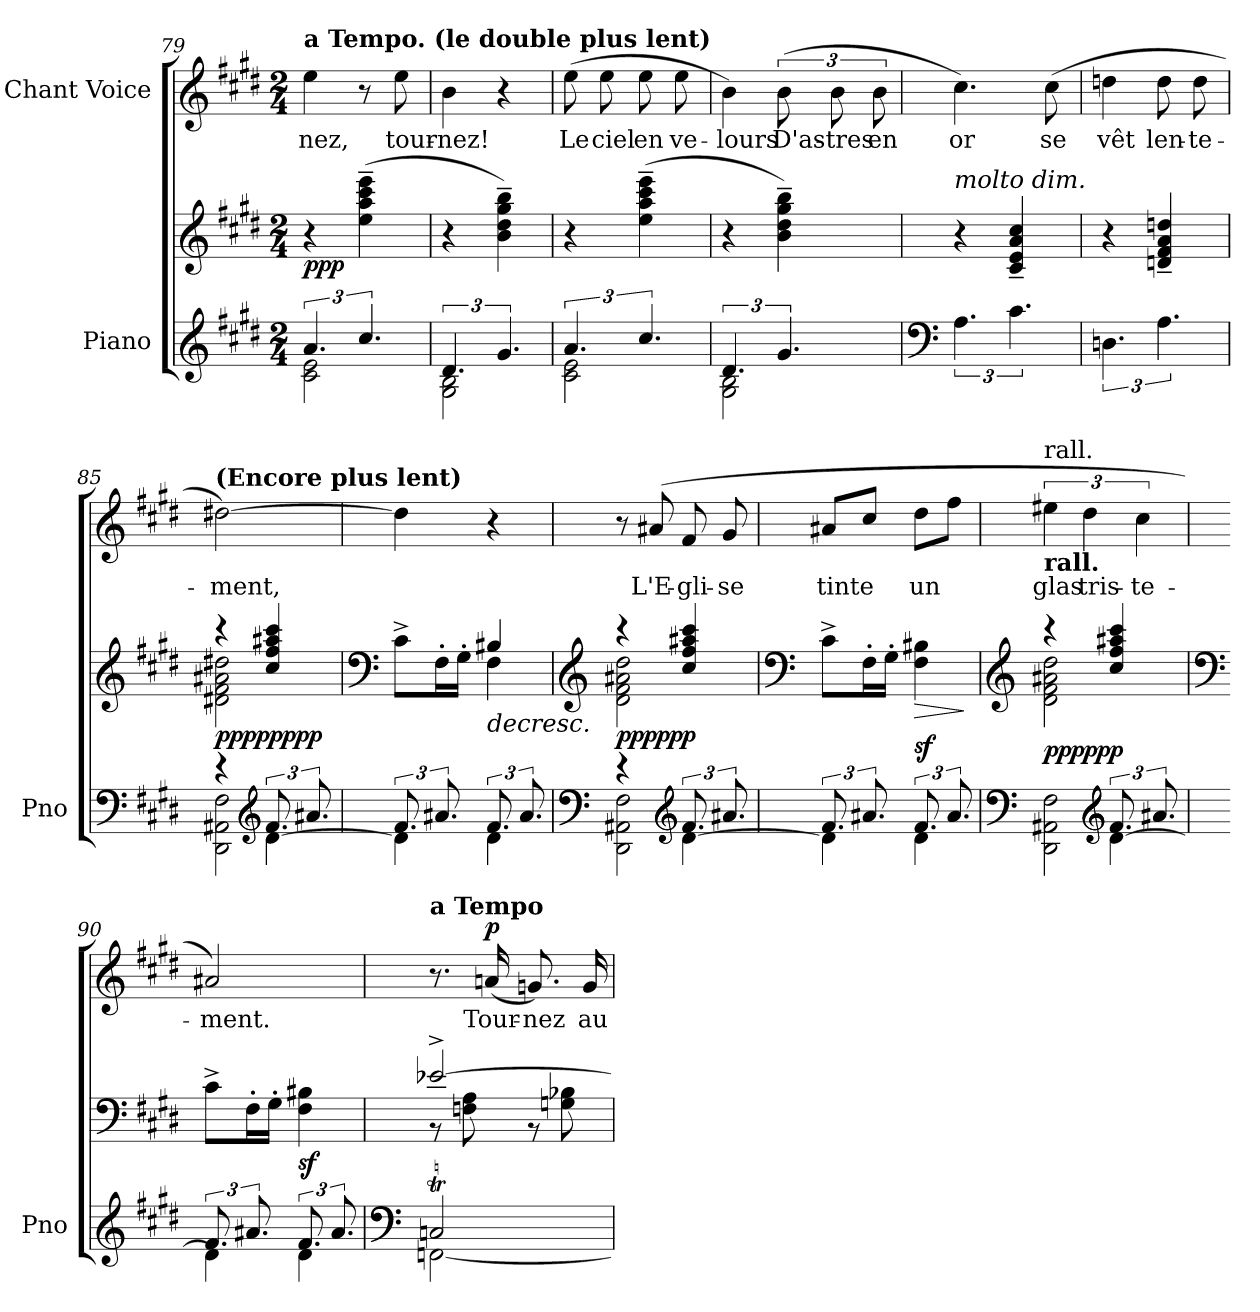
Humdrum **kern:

**kern	**kern	**dynam	**kern	**text	**dynam
*part2	*part2	*part2	*part1	*part1	*part1
*staff3	*staff2	*staff2/3	*staff1	*staff1	*staff1
*I"Piano	*	*	*I"Chant Voice	*	*
*I'Pno	*	*	*	*	*
*clefG2	*clefG2	*	*clefG2	*	*
*k[f#c#g#d#]	*k[f#c#g#d#]	*	*k[f#c#g#d#]	*	*
*M2/4	*M2/4	*	*M2/4	*	*
=79	=79	=79	=79	=79	=79
*^	*	*	*	*	*
!	!	!	!	!LO:TX:a:B:t=a Tempo.  (le double plus lent)	!	!
!	!	!	!LO:DY:b	!	!LO:LY:b	!
6.a/	2c#\ 2e\	4r	ppp	4ee\	-nez,	.
6.cc#/	.	(4ee\~< 4aa\~< 4ccc#\~< 4eee\~<	.	8r	.	.
!	!	!	!	!	!LO:LY:b	!
.	.	.	.	8ee\	tour-	.
=80	=80	=80	=80	=80	=80	=80
!	!	!	!	!	!LO:LY:b	!
6.d#/	2G#\ 2B\	4r	.	4b\	-nez!	.
6.g#/	.	4b\~< 4dd#\~< 4gg#\~< 4bb\~<)	.	4r	.	.
=81	=81	=81	=81	=81	=81	=81
!	!	!	!	!	!LO:LY:b	!
6.a/	2c#\ 2e\	4r	.	(8ee\	Le	.
!	!	!	!	!	!LO:LY:b	!
.	.	.	.	8ee\	ciel	.
!	!	!	!	!	!LO:LY:b	!
6.cc#/	.	(4ee\~< 4aa\~< 4ccc#\~< 4eee\~<	.	8ee\	en	.
!	!	!	!	!	!LO:LY:b	!
.	.	.	.	8ee\	ve-	.
=82	=82	=82	=82	=82	=82	=82
!	!	!	!	!	!LO:LY:b	!
6.d#/	2G#\ 2B\	4r	.	4b\)	-lours	.
!	!	!	!	!	!LO:LY:b	!
6.g#/	.	4b\~< 4dd#\~< 4gg#\~< 4bb\~<)	.	(12b\	D'as-	.
!	!	!	!	!	!LO:LY:b	!
.	.	.	.	12b\	-tres	.
!	!	!	!	!	!LO:LY:b	!
.	.	.	.	12b\	en	.
*v	*v	*	*	*	*	*
!!LO:LB:g=z
=83	=83	=83	=83	=83	=83
*clefF4	*	*	*	*	*
!	!LO:TX:a:i:t=molto  dim.	!	!	!	!
!	!	!	!	!LO:LY:b	!
6.A\	4r	.	4.cc#\)	or	.
6.c#\	4c#/~< 4e/~< 4a/~< 4cc#/~<	.	.	.	.
!	!	!	!	!LO:LY:b	!
.	.	.	(8cc#\	se	.
=84	=84	=84	=84	=84	=84
!	!	!	!	!LO:LY:b	!
6.Dn\	4r	.	4ddn\	vêt	.
!	!	!	!	!LO:LY:b	!
6.A\	4dn/~< 4f#/~< 4a/~< 4ddn/~<	.	8dd\	len-	.
!	!	!	!	!LO:LY:b	!
.	.	.	8dd\	-te-	.
=85	=85	=85	=85	=85	=85
*^	*^	*	*	*	*
*	*^	*	*	*	*	*	*
!	!	!	!	!	!	!LO:TX:a:B:t=(Encore plus lent)	!	!
!	!	!	!	!	!LO:DY:a=2	!	!LO:LY:b	!
!	!	!	!	!	!LO:DY:n=1:a	!	!	!
4r	2DD#\ 2AA#X\ 2F#\	4ryy	4r	2d#X\ 2f#\ 2a#X\ 2dd#X\	pppp pppp	[2dd#X\)	-ment,	.
*clefG2	*	*	*	*	*	*	*	*
12.f#/	.	[4d#\	4cc#/ 4ff#/ 4aa#X/ 4ccc#/	.	.	.	.	.
12.a#X/	.	.	.	.	.	.	.	.
*v	*v	*v	*	*	*	*	*	*
=86	=86	=86	=86	=86	=86	=86
*	*clefF4	*	*	*	*	*
*^	*	*	*	*	*	*
12.f#/	4d#\]	8c#^>\L	4ryy	.	4dd#\]	.	.
12.a#X/	.	16F#'>\L	.	.	.	.	.
.	.	16G#'>\JJ	.	.	.	.	.
!	!	!	!	!LO:HP:b	!	!	!
!	!	!	!	!LO:DY:n=1:a=2	!	!	!
!	!	!	!	!LO:DY:n=2:a	!	!	!
12.f#/	4d#\	4B#X/	4F#\	> sf sf	4r	.	.
12.a#/	.	.	.	.	.	.	.
*v	*v	*	*	*	*	*	*
=87	=87	=87	=87	=87	=87	=87
*clefF4	*clefG2	*	*	*	*	*
*^	*	*	*	*	*	*
*	*^	*	*	*	*	*	*
!	!	!	!	!	!LO:DY:a=2	!	!	!
!	!	!	!	!	!LO:DY:n=1:a	!	!	!
4r	2DD#\ 2AA#X\ 2F#\	4ryy	4r	2d#\ 2f#\ 2a#X\ 2dd#\	ppp ppp	8r	.	.
!	!	!	!	!	!	!	!LO:LY:b	!
.	.	.	.	.	.	(8a#X/	L'E-	.
*clefG2	*	*	*	*	*	*	*	*
!	!	!	!	!	!	!	!LO:LY:b	!
12.f#/	.	[4d#\	4cc#/ 4ff#/ 4aa#X/ 4ccc#/	.	.	8f#/	-gli-	.
!	!	!	!	!	!	!	!LO:LY:b	!
12.a#X/	.	.	.	.	.	8g#/	-se	.
*v	*v	*v	*	*	*	*	*	*
*	*v	*v	*	*	*	*
!!LO:PB:g=z
=88	=88	=88	=88	=88	=88
*	*clefF4	*	*	*	*
*^	*	*	*	*	*
!	!	!	!	!	!LO:LY:b	!
12.f#/	4d#\]	8c#^\L	.	8a#X/L	-tinte	.
12.a#X/	.	16F#'\L	.	8cc#/J	.	.
.	.	16G#'\JJ	.	.	.	.
!	!	!	!LO:HP:b	!	!LO:LY:b	!
!	!	!	!LO:DY:n=1:a=2	!	!	!
12.f#/	4d#\	4F#\ 4B#X\	> sf	8dd#\L	un	.
12.a#/	.	.	.	8ff#\J	.	.
*v	*v	*	*	*	*	*
.	.	]	.	.	.
=89	=89	=89	=89	=89	=89
*clefF4	*clefG2	*	*	*	*
*^	*^	*	*	*	*
*	*^	*	*	*	*	*	*
!	!	!	!	!	!	!LO:TX:b:B:t=rall.	!	!
!	!	!	!	!	!	!LO:TX:a:t=rall.	!	!
!	!	!	!	!	!LO:DY:a=2	!	!LO:LY:b	!
!	!	!	!	!	!LO:DY:n=1:a	!	!	!
4ryy	2DD#\ 2AA#X\ 2F#\	4ryy	4r	2d#\ 2f#\ 2a#X\ 2dd#\	ppp ppp	6ee#X\	glas	.
!	!	!	!	!	!	!	!LO:LY:b	!
.	.	.	.	.	.	6dd#\	tris-	.
*clefG2	*	*	*	*	*	*	*	*
12.f#/	.	[4d#\	4cc#/ 4ff#/ 4aa#X/ 4ccc#/	.	.	.	.	.
!	!	!	!	!	!	!	!LO:LY:b	!
.	.	.	.	.	.	6cc#\	-te-	.
12.a#X/	.	.	.	.	.	.	.	.
*v	*v	*v	*	*	*	*	*	*
*	*v	*v	*	*	*	*
=90	=90	=90	=90	=90	=90
*	*clefF4	*	*	*	*
*^	*	*	*	*	*
!	!	!	!	!	!LO:LY:b	!
12.f#/	4d#\]	8c#^\L	.	2a#X/)	-ment.	.
12.a#X/	.	16F#'\L	.	.	.	.
.	.	16G#'\JJ	.	.	.	.
!	!	!	!LO:DY:a=2	!	!	!
12.f#/	4d#\	4F#\ 4B#X\	sf	.	.	.
12.a#/	.	.	.	.	.	.
*v	*v	*	*	*	*	*
.	.	]	.	.	.
=91	=91	=91	=91	=91	=91
*clefF4	*	*	*	*	*
*^	*^	*	*	*	*
!	!	!	!	!	!LO:TX:a:B:t=a Tempo	!	!
2CnT/	[2FFn\	[2e-X^/	8r	.	8.r	.	.
.	.	.	8Fn\ 8A\	.	.	.	.
!	!	!	!	!	!	!LO:LY:b	!LO:DY:a
.	.	.	.	.	(16an/	Tour-	p
!	!	!	!	!	!	!LO:LY:b	!
.	.	.	8r	.	8.gn/)	-nez	.
.	.	.	8Gn\ 8B-X\	.	.	.	.
!	!	!	!	!	!	!LO:LY:b	!
.	.	.	.	.	16g/	au	.
*v	*v	*	*	*	*	*	*
*	*v	*v	*	*	*	*
=	=	=	=	=	=
*-	*-	*-	*-	*-	*-
